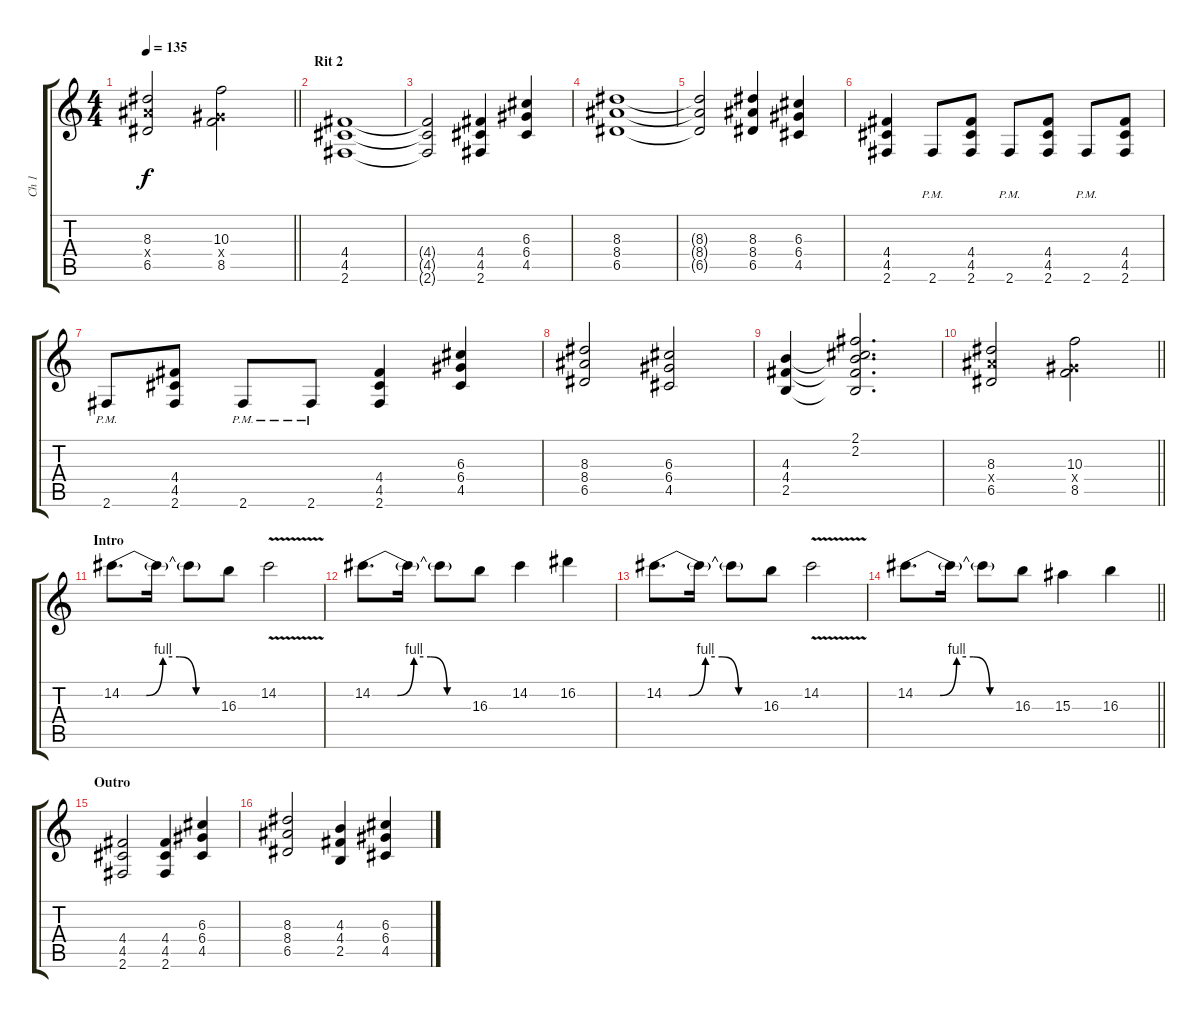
\track ("Ch 1 " "Ch 1 ") {instrument distortionguitar}
\staff {score tabs}
\tuning (E4 B3 G3 D3 A2 E2) {hide}
\ts (4 4)
\tempo 135
\clef g2
\barLineRight lightlight
\ks c
(8.3 8.4{x} 6.5).2{dy f} (10.3 6.4{x} 8.5).2 |
\section ("" "Rit 2")
(4.4 4.5 2.6).1 |
(4.4{t} 4.5{t} 2.6{t}).2 (4.4 4.5 2.6).4 (6.3 6.4 4.5).4 |
(8.3 8.4 6.5).1 |
(8.3{t} 8.4{t} 6.5{t}).2 (8.3 8.4 6.5).4 (6.3 6.4 4.5).4 |
(4.4 4.5 2.6).4 2.6{pm}.8 (4.4 4.5 2.6).8 2.6{pm}.8 (4.4 4.5 2.6).8 2.6{pm}.8 (4.4 4.5 2.6).8 |
2.6{pm}.8 (4.4 4.5 2.6).8 2.6{pm}.8 2.6{pm}.8 (4.4 4.5 2.6).4 (6.3 6.4 4.5).4 |
(8.3 8.4 6.5).2 (6.3 6.4 4.5).2 |
(4.3 4.4 2.5).4 (2.1 2.2 4.3{t} 4.4{t} 2.5{t}).2{d} |
\barLineRight lightlight
(8.3 8.4{x} 6.5).2 (10.3 6.4{x} 8.5).2 |
\section ("" "Intro")
14.2{be (custom 0 0 15 0 25 4 35 4 45 0 60 0)}.8{d} 14.2{t}.16 14.2{t}.8 16.3.8 14.2{v}.2 |
14.2{be (custom 0 0 15 0 25 4 35 4 45 0 60 0)}.8{d} 14.2{t}.16 14.2{t}.8 16.3.8 14.2.4 16.2.4 |
14.2{be (custom 0 0 15 0 25 4 35 4 45 0 60 0)}.8{d} 14.2{t}.16 14.2{t}.8 16.3.8 14.2{v}.2 |
\barLineRight lightlight
14.2{be (custom 0 0 15 0 25 4 35 4 45 0 60 0)}.8{d} 14.2{t}.16 14.2{t}.8 16.3.8 15.3.4 16.3.4 |
\section ("" "Outro")
(4.4 4.5 2.6).2 (4.4 4.5 2.6).4 (6.3 6.4 4.5).4 |
(8.3 8.4 6.5).2 (4.3 4.4 2.5).4 (6.3 6.4 4.5).4
